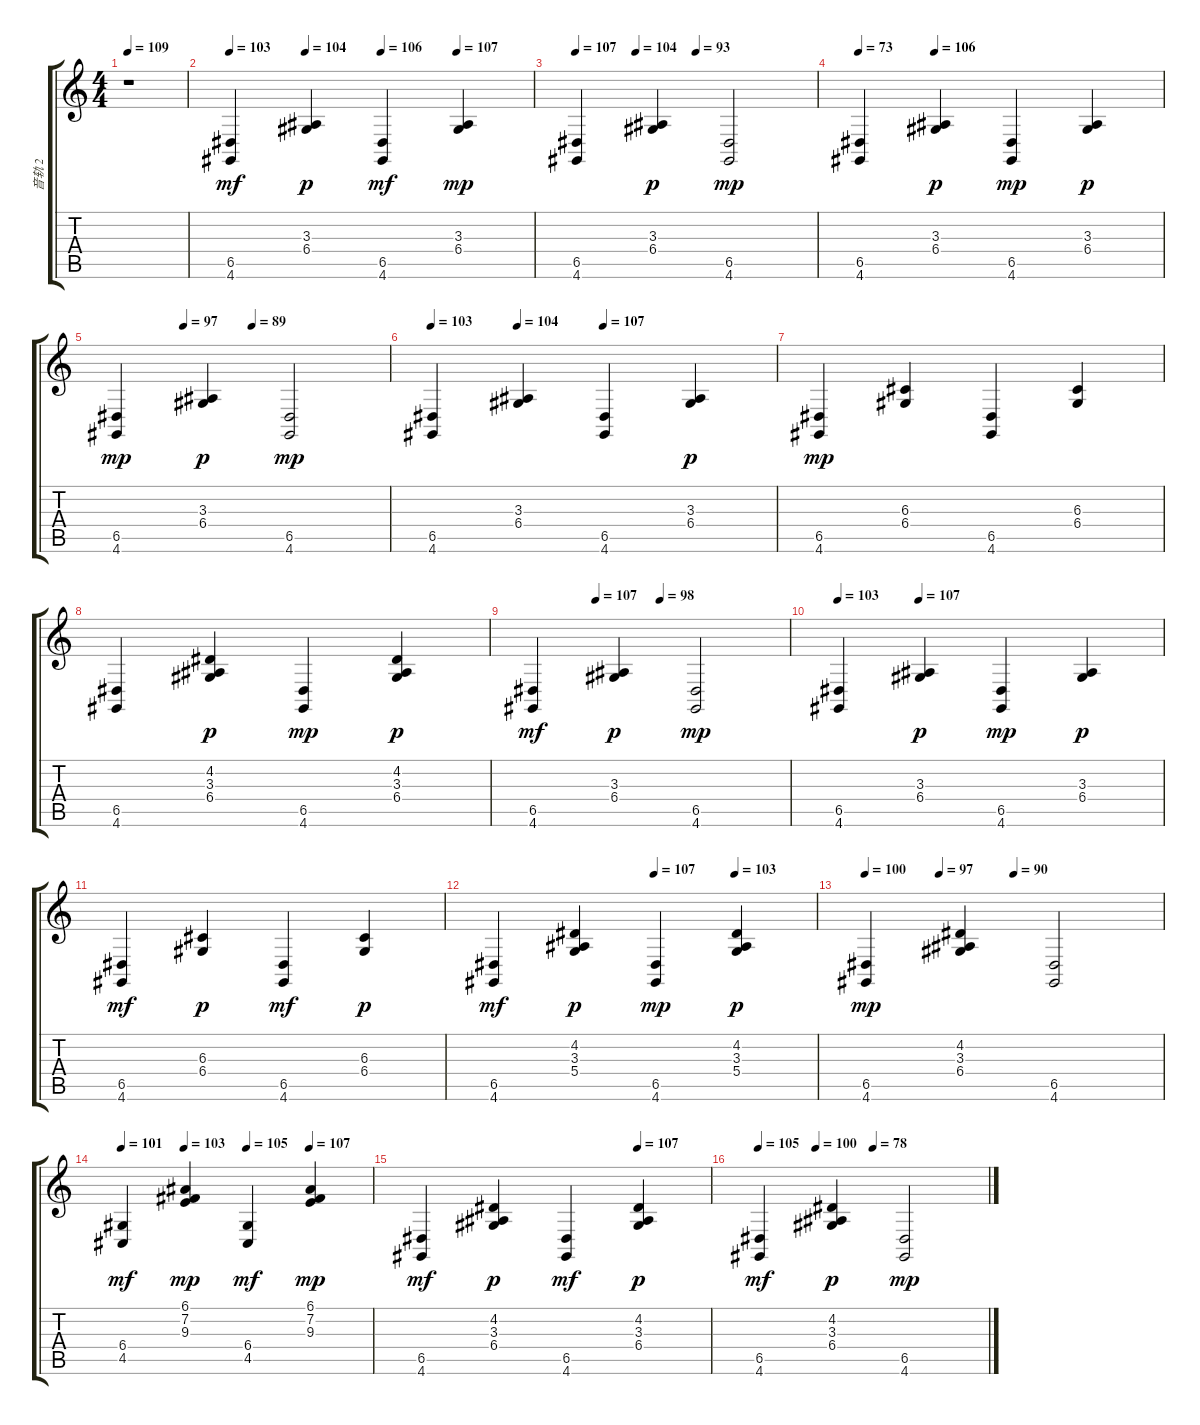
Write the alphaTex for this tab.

\track ("音轨 2" "音轨 2") {instrument acousticgrandpiano}
\staff {score tabs}
\tuning (E4 B3 G3 D3 A2 E2) {hide}
\ts (4 4)
\tempo 109
\clef g2
\ks c
r.1{dy mf instrument acousticgrandpiano} |
\tempo 103
\tempo (104 0.25)
\tempo (106 0.5)
\tempo (107 0.75)
(6.5 4.6).4 (3.3 6.4).4{dy p} (6.5 4.6).4{dy mf} (3.3 6.4).4{dy mp} |
\tempo 107
\tempo (104 0.25)
\tempo (93 0.5)
(6.5 4.6).4 (3.3 6.4).4{dy p} (6.5 4.6).2{dy mp} |
\tempo 73
\tempo (106 0.25)
(6.5 4.6).4 (3.3 6.4).4{dy p} (6.5 4.6).4{dy mp} (3.3 6.4).4{dy p} |
\tempo (97 0.25)
\tempo (89 0.5)
(6.5 4.6).4{dy mp} (3.3 6.4).4{dy p} (6.5 4.6).2{dy mp} |
\tempo 103
\tempo (104 0.25)
\tempo (107 0.5)
(6.5 4.6).4 (3.3 6.4).4 (6.5 4.6).4 (3.3 6.4).4{dy p} |
(6.5 4.6).4{dy mp} (6.3 6.4).4 (6.5 4.6).4 (6.3 6.4).4 |
(6.5 4.6).4 (4.2 3.3 6.4).4{dy p} (6.5 4.6).4{dy mp} (4.2 3.3 6.4).4{dy p} |
\tempo (107 0.25)
\tempo (98 0.5)
(6.5 4.6).4{dy mf} (3.3 6.4).4{dy p} (6.5 4.6).2{dy mp} |
\tempo 103
\tempo (107 0.25)
(6.5 4.6).4 (3.3 6.4).4{dy p} (6.5 4.6).4{dy mp} (3.3 6.4).4{dy p} |
(6.5 4.6).4{dy mf} (6.3 6.4).4{dy p} (6.5 4.6).4{dy mf} (6.3 6.4).4{dy p} |
\tempo (107 0.5)
\tempo (103 0.75)
(6.5 4.6).4{dy mf} (4.2 3.3 5.4).4{dy p} (6.5 4.6).4{dy mp} (4.2 3.3 5.4).4{dy p} |
\tempo 100
\tempo (97 0.25)
\tempo (90 0.5)
(6.5 4.6).4{dy mp} (4.2 3.3 6.4).4 (6.5 4.6).2 |
\tempo 101
\tempo (103 0.25)
\tempo (105 0.5)
\tempo (107 0.75)
(6.4 4.5).4{dy mf} (6.1 7.2 9.3).4{dy mp} (6.4 4.5).4{dy mf} (6.1 7.2 9.3).4{dy mp} |
\tempo (107 0.75)
(6.5 4.6).4{dy mf} (4.2 3.3 6.4).4{dy p} (6.5 4.6).4{dy mf} (4.2 3.3 6.4).4{dy p} |
\tempo 105
\tempo (100 0.25)
\tempo (78 0.5)
(6.5 4.6).4{dy mf} (4.2 3.3 6.4).4{dy p} (6.5 4.6).2{dy mp}
